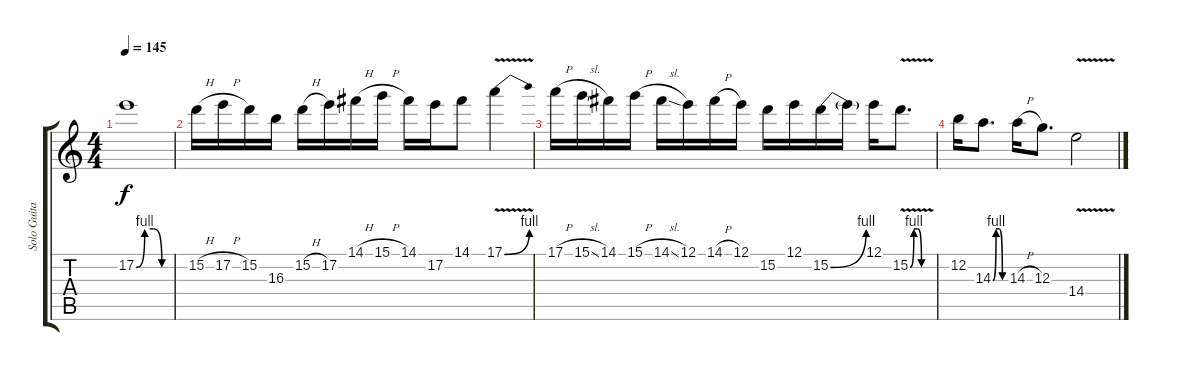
\track ("Solo Guitar" "Solo Guita") {instrument distortionguitar}
\staff {score tabs}
\tuning (E4 B3 G3 D3 A2 E2) {hide}
\ts (4 4)
\tempo 145
\clef g2
\ks c
17.2{be (custom 0 0 15 4 30 4 45 0 60 0)}.1{dy f} |
15.2{h}.16 17.2{h}.16 15.2.16 16.3.16 15.2{h}.16 17.2.16 14.1{h}.16 15.1{h}.16 14.1.16 17.2.16 14.1.8 17.1{be (bend 0 0 60 4) v}.4 |
17.1{h}.16 15.1{sl}.16 14.1.16 15.1{h}.16 14.1{sl}.16 12.1.16 14.1{h}.16 12.1.16 15.2.16 12.1.16 15.2{be (bend 0 0 60 4)}.16 15.2{t}.16 12.1.16 15.2{be (custom 0 0 10 4 20 4 30 0 60 0) v}.8{d} |
12.2.16 14.3{be (custom 0 0 15 4 30 4 45 0 60 0)}.8{d} 14.3{h}.16 12.3.8{d} 14.4{v}.2
